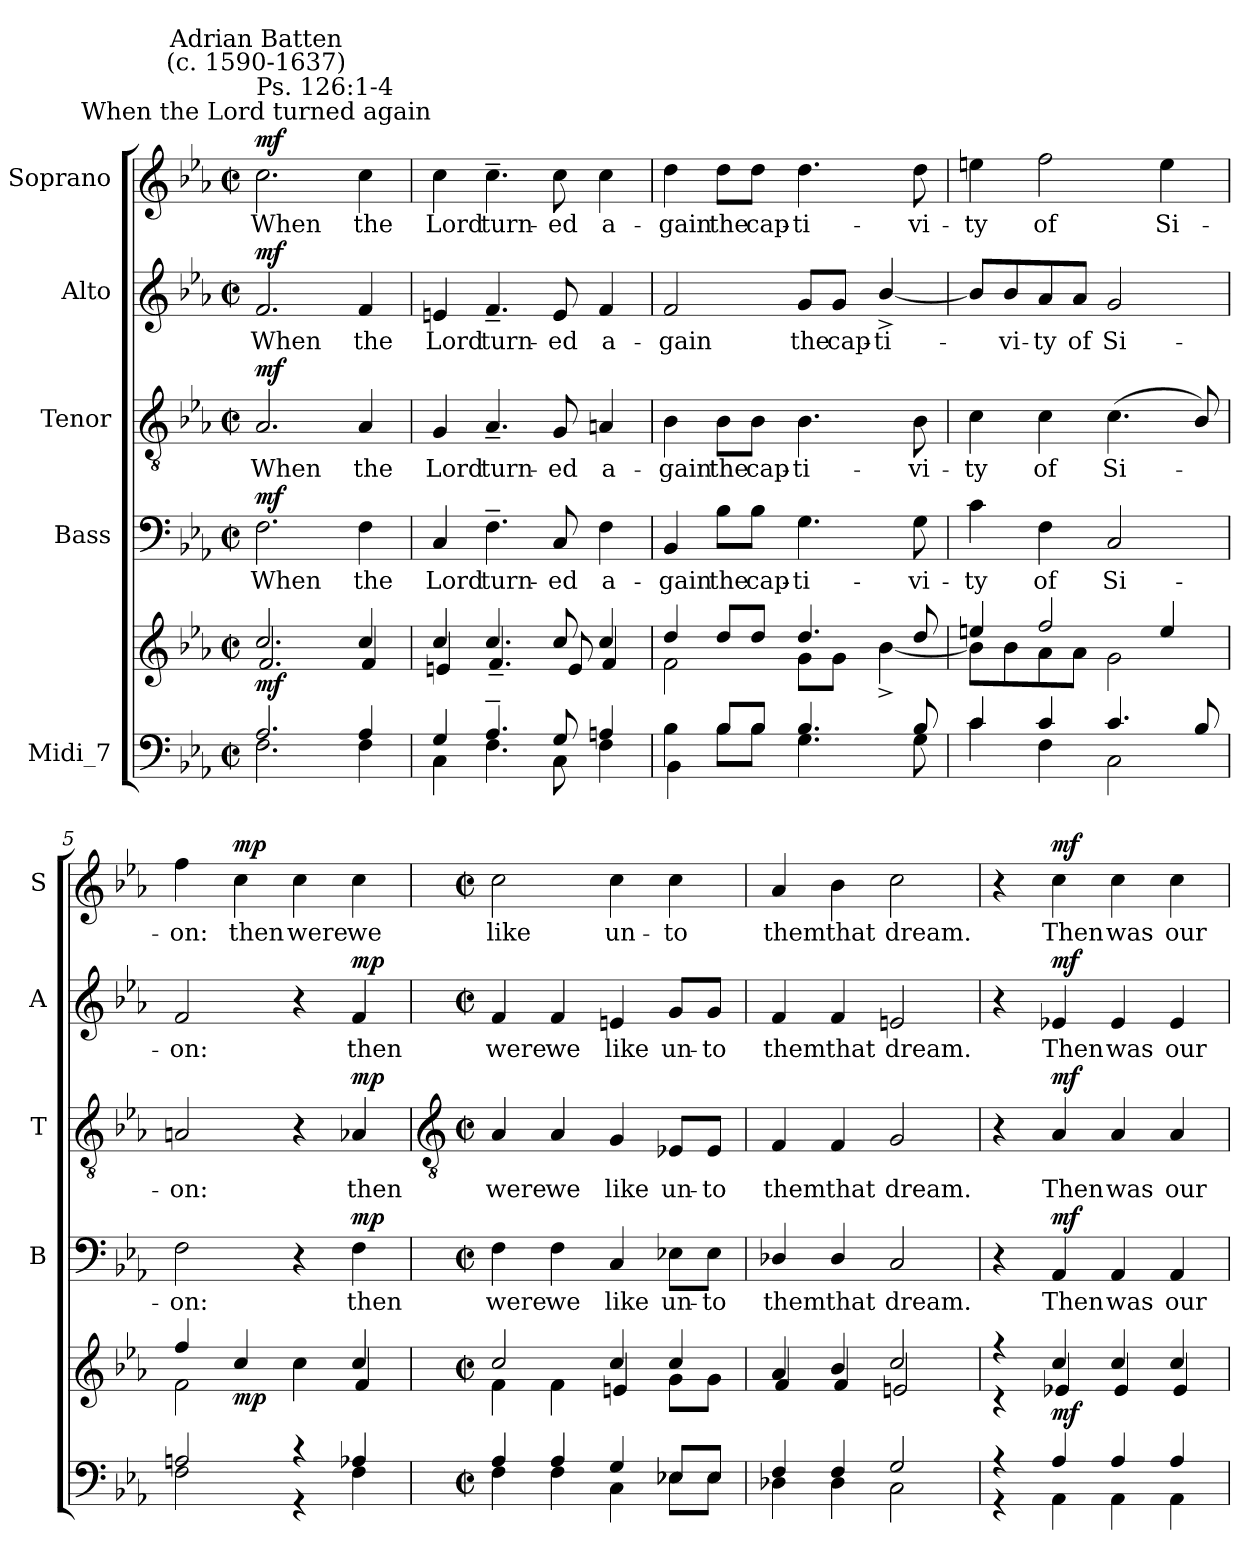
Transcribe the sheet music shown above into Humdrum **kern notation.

**kern	**kern	**dynam	**kern	**text	**dynam	**kern	**text	**dynam	**kern	**text	**dynam	**kern	**text	**dynam
*part5	*part5	*part5	*part4	*part4	*part4	*part3	*part3	*part3	*part2	*part2	*part2	*part1	*part1	*part1
*staff6	*staff5	*staff5/6	*staff4	*staff4	*staff4	*staff3	*staff3	*staff3	*staff2	*staff2	*staff2	*staff1	*staff1	*staff1
*I"Midi_7	*	*	*I"Bass	*	*	*I"Tenor	*	*	*I"Alto	*	*	*I"Soprano	*	*
*	*	*	*I'B	*	*	*I'T	*	*	*I'A	*	*	*I'S	*	*
*clefF4	*clefG2	*	*clefF4	*	*	*clefGv2	*	*	*clefG2	*	*	*clefG2	*	*
*k[b-e-a-]	*k[b-e-a-]	*	*k[b-e-a-]	*	*	*k[b-e-a-]	*	*	*k[b-e-a-]	*	*	*k[b-e-a-]	*	*
*E-:	*E-:	*	*E-:	*	*	*E-:	*	*	*E-:	*	*	*E-:	*	*
*M2/2	*M2/2	*	*M2/2	*	*	*M2/2	*	*	*M2/2	*	*	*M2/2	*	*
*met(c|)	*met(c|)	*	*met(c|)	*	*	*met(c|)	*	*	*met(c|)	*	*	*met(c|)	*	*
=1	=1	=1	=1	=1	=1	=1	=1	=1	=1	=1	=1	=1	=1	=1
*^	*^	*	*	*	*	*	*	*	*	*	*	*	*	*
!	!	!	!	!	!	!	!	!	!	!	!	!	!	!LO:TX:a:cj:t=When the Lord turned again	!	!
!	!	!	!	!	!	!	!	!	!	!	!	!	!	!LO:TX:a:t=Ps. 126&colon;1-4	!	!
!	!	!	!	!	!	!	!	!	!	!	!	!	!	!LO:TX:a:cj:t=Adrian Batten\n(c. 1590-1637)	!	!
!	!	!	!	!LO:DY:b	!	!LO:LY:b	!LO:DY:b	!	!LO:LY:b	!LO:DY:b	!	!LO:LY:b	!LO:DY:b	!	!LO:LY:b	!LO:DY:b
2.A-	2.F	2.cc/	2.f/	mf	2.F	When	mf	2.A-	When	mf	2.f	When	mf	2.cc\	When	mf
!	!	!	!	!	!	!LO:LY:b	!	!	!LO:LY:b	!	!	!LO:LY:b	!	!	!LO:LY:b	!
4A-	4F	4cc/	4f/	.	4F	the	.	4A-	the	.	4f	the	.	4cc	the	.
=2	=2	=2	=2	=2	=2	=2	=2	=2	=2	=2	=2	=2	=2	=2	=2	=2
!	!	!	!	!	!	!LO:LY:b	!	!	!LO:LY:b	!	!	!LO:LY:b	!	!	!LO:LY:b	!
4G	4C\	4cc/	4en/	.	4C	Lord	.	4G	Lord	.	4en	Lord	.	4cc	Lord	.
!	!	!	!	!	!	!LO:LY:b	!	!	!LO:LY:b	!	!	!LO:LY:b	!	!	!LO:LY:b	!
4.A-~	4.F	4.cc/	4.f~/	.	4.F~	turn-	.	4.A-~	turn-	.	4.f~	turn-	.	4.cc~	turn-	.
!	!	!	!	!	!	!LO:LY:b	!	!	!LO:LY:b	!	!	!LO:LY:b	!	!	!LO:LY:b	!
8G	8C\	8cc/	8e/	.	8C	-ed	.	8G	-ed	.	8e	-ed	.	8cc	-ed	.
!	!	!	!	!	!	!LO:LY:b	!	!	!LO:LY:b	!	!	!LO:LY:b	!	!	!LO:LY:b	!
4An	4F	4cc/	4f/	.	4F	a-	.	4An	a-	.	4f	a-	.	4cc	a-	.
=3	=3	=3	=3	=3	=3	=3	=3	=3	=3	=3	=3	=3	=3	=3	=3	=3
!	!	!	!	!	!	!LO:LY:b	!	!	!LO:LY:b	!	!	!LO:LY:b	!	!	!LO:LY:b	!
4B-\	4BB-\	4dd/	2f\	.	4BB-	-gain	.	4B-	-gain	.	2f	-gain	.	4dd	-gain	.
!	!	!	!	!	!	!LO:LY:b	!	!	!LO:LY:b	!	!	!	!	!	!LO:LY:b	!
8B-\L	8B-L	8dd/L	.	.	8B-\L	the	.	8B-\L	the	.	.	.	.	8dd\L	the	.
!	!	!	!	!	!	!LO:LY:b	!	!	!LO:LY:b	!	!	!	!	!	!LO:LY:b	!
8B-/J	8B-J	8dd/J	.	.	8B-\J	cap-	.	8B-\J	cap-	.	.	.	.	8dd\J	cap-	.
!	!	!	!	!	!	!LO:LY:b	!	!	!LO:LY:b	!	!	!LO:LY:b	!	!	!LO:LY:b	!
4.B-	4.G	4.dd/	8g\L	.	4.G	-ti-	.	4.B-	-ti-	.	8g/L	the	.	4.dd	-ti-	.
!	!	!	!	!	!	!	!	!	!	!	!	!LO:LY:b	!	!	!	!
.	.	.	8g\J	.	.	.	.	.	.	.	8g/J	cap-	.	.	.	.
!	!	!	!	!	!	!	!	!	!	!	!	!LO:LY:b	!	!	!	!
.	.	.	[4b-^\	.	.	.	.	.	.	.	[4b-^/	-ti-	.	.	.	.
!	!	!	!	!	!	!LO:LY:b	!	!	!LO:LY:b	!	!	!	!	!	!LO:LY:b	!
8B-	8G	8dd/	.	.	8G	-vi-	.	8B-	-vi-	.	.	.	.	8dd	-vi-	.
=4	=4	=4	=4	=4	=4	=4	=4	=4	=4	=4	=4	=4	=4	=4	=4	=4
!	!	!	!	!	!	!LO:LY:b	!	!	!LO:LY:b	!	!	!	!	!	!LO:LY:b	!
4c	4c	4een/	8b-\L]	.	4c	-ty	.	4c	-ty	.	8b-/L]	.	.	4een	-ty	.
!	!	!	!	!	!	!	!	!	!	!	!	!LO:LY:b	!	!	!	!
.	.	.	8b-\	.	.	.	.	.	.	.	8b-/	vi-	.	.	.	.
!	!	!	!	!	!	!LO:LY:b	!	!	!LO:LY:b	!	!	!LO:LY:b	!	!	!LO:LY:b	!
4c	4F	2ff/	8a-\	.	4F	of	.	4c	of	.	8a-/	-ty	.	2ff	of	.
!	!	!	!	!	!	!	!	!	!	!	!	!LO:LY:b	!	!	!	!
.	.	.	8a-\J	.	.	.	.	.	.	.	8a-/J	of	.	.	.	.
!	!	!	!	!	!	!LO:LY:b	!	!	!LO:LY:b	!	!	!LO:LY:b	!	!	!	!
4.c/	2C\	.	2g\	.	2C	Si-	.	(<4.c	Si-	.	2g	Si-	.	.	.	.
!	!	!	!	!	!	!	!	!	!	!	!	!	!	!	!LO:LY:b	!
.	.	4ee/	.	.	.	.	.	.	.	.	.	.	.	4ee	Si-	.
8B-/	.	.	.	.	.	.	.	8B-/)	.	.	.	.	.	.	.	.
=5	=5	=5	=5	=5	=5	=5	=5	=5	=5	=5	=5	=5	=5	=5	=5	=5
!	!	!	!	!	!	!LO:LY:b	!	!	!LO:LY:b	!	!	!LO:LY:b	!	!	!LO:LY:b	!
2An	2F	4ff/	2f\	.	2F	-on:	.	2An	on:	.	2f	-on:	.	4ff	-on:	.
!	!	!	!	!LO:DY:b	!	!	!	!	!	!	!	!	!	!	!LO:LY:b	!LO:DY:b
.	.	4cc/	.	mp	.	.	.	.	.	.	.	.	.	4cc	then	mp
!	!	!	!	!	!	!	!	!	!	!	!	!	!	!	!LO:LY:b	!
4r	4r	4cc\	4ryy	.	4r	.	.	4r	.	.	4r	.	.	4cc	were	.
!	!	!	!	!	!	!LO:LY:b	!LO:DY:b	!	!LO:LY:b	!LO:DY:b	!	!LO:LY:b	!LO:DY:b	!	!LO:LY:b	!
4A-X	4F	4cc/	4f/	.	4F	then	mp	4A-X	then	mp	4f	then	mp	4cc	we	.
!!LO:LB:g=z
=6	=6	=6	=6	=6	=6	=6	=6	=6	=6	=6	=6	=6	=6	=6	=6	=6
*	*	*	*	*	*	*	*	*clefGv2	*	*	*	*	*	*	*	*
*M2/2	*	*M2/2	*	*	*M2/2	*	*	*M2/2	*	*	*M2/2	*	*	*M2/2	*	*
*met(c|)	*	*met(c|)	*	*	*met(c|)	*	*	*met(c|)	*	*	*met(c|)	*	*	*met(c|)	*	*
!	!	!	!	!	!	!LO:LY:b	!	!	!LO:LY:b	!	!	!LO:LY:b	!	!	!LO:LY:b	!
4A-	4F	2cc/	4f\	.	4F	were	.	4A-	were	.	4f	were	.	2cc	like	.
!	!	!	!	!	!	!LO:LY:b	!	!	!LO:LY:b	!	!	!LO:LY:b	!	!	!	!
4A-	4F	.	4f\	.	4F	we	.	4A-	we	.	4f	we	.	.	.	.
!	!	!	!	!	!	!LO:LY:b	!	!	!LO:LY:b	!	!	!LO:LY:b	!	!	!LO:LY:b	!
4G	4C\	4cc/	4en/	.	4C	like	.	4G	like	.	4en	like	.	4cc	un-	.
!	!	!	!	!	!	!LO:LY:b	!	!	!LO:LY:b	!	!	!LO:LY:b	!	!	!LO:LY:b	!
8E-XL	8E-XL	4cc/	8g\L	.	8E-X\L	un-	.	8E-X/L	un-	.	8g/L	un-	.	4cc	-to	.
!	!	!	!	!	!	!LO:LY:b	!	!	!LO:LY:b	!	!	!LO:LY:b	!	!	!	!
8E-J	8E-J	.	8g\J	.	8E-\J	-to	.	8E-/J	-to	.	8g/J	-to	.	.	.	.
=7	=7	=7	=7	=7	=7	=7	=7	=7	=7	=7	=7	=7	=7	=7	=7	=7
!	!	!	!	!	!	!LO:LY:b	!	!	!LO:LY:b	!	!	!LO:LY:b	!	!	!LO:LY:b	!
4F	4D-X\	4a-	4f/	.	4D-X/	them	.	4F	them	.	4f	them	.	4a-	them	.
!	!	!	!	!	!	!LO:LY:b	!	!	!LO:LY:b	!	!	!LO:LY:b	!	!	!LO:LY:b	!
4F	4D-\	4b-/	4f/	.	4D-/	that	.	4F	that	.	4f	that	.	4b-	that	.
!	!	!	!	!	!	!LO:LY:b	!	!	!LO:LY:b	!	!	!LO:LY:b	!	!	!LO:LY:b	!
2G	2C\	2cc/	2en/	.	2C	dream.	.	2G	dream.	.	2en	dream.	.	2cc	dream.	.
=8	=8	=8	=8	=8	=8	=8	=8	=8	=8	=8	=8	=8	=8	=8	=8	=8
4r	4r	4r	4r	.	4r	.	.	4r	.	.	4r	.	.	4r	.	.
!	!	!	!	!LO:DY:b	!	!LO:LY:b	!LO:DY:b	!	!LO:LY:b	!LO:DY:b	!	!LO:LY:b	!LO:DY:b	!	!LO:LY:b	!LO:DY:b
4A-	4AA-\	4cc/	4e-X/	mf	4AA-	Then	mf	4A-	Then	mf	4e-X	Then	mf	4cc	Then	mf
!	!	!	!	!	!	!LO:LY:b	!	!	!LO:LY:b	!	!	!LO:LY:b	!	!	!LO:LY:b	!
4A-	4AA-\	4cc/	4e-/	.	4AA-	was	.	4A-	was	.	4e-	was	.	4cc	was	.
!	!	!	!	!	!	!LO:LY:b	!	!	!LO:LY:b	!	!	!LO:LY:b	!	!	!LO:LY:b	!
4A-	4AA-\	4cc/	4e-/	.	4AA-	our	.	4A-	our	.	4e-	our	.	4cc	our	.
*v	*v	*	*	*	*	*	*	*	*	*	*	*	*	*	*	*
*	*v	*v	*	*	*	*	*	*	*	*	*	*	*	*	*
=	=	=	=	=	=	=	=	=	=	=	=	=	=	=
*-	*-	*-	*-	*-	*-	*-	*-	*-	*-	*-	*-	*-	*-	*-
